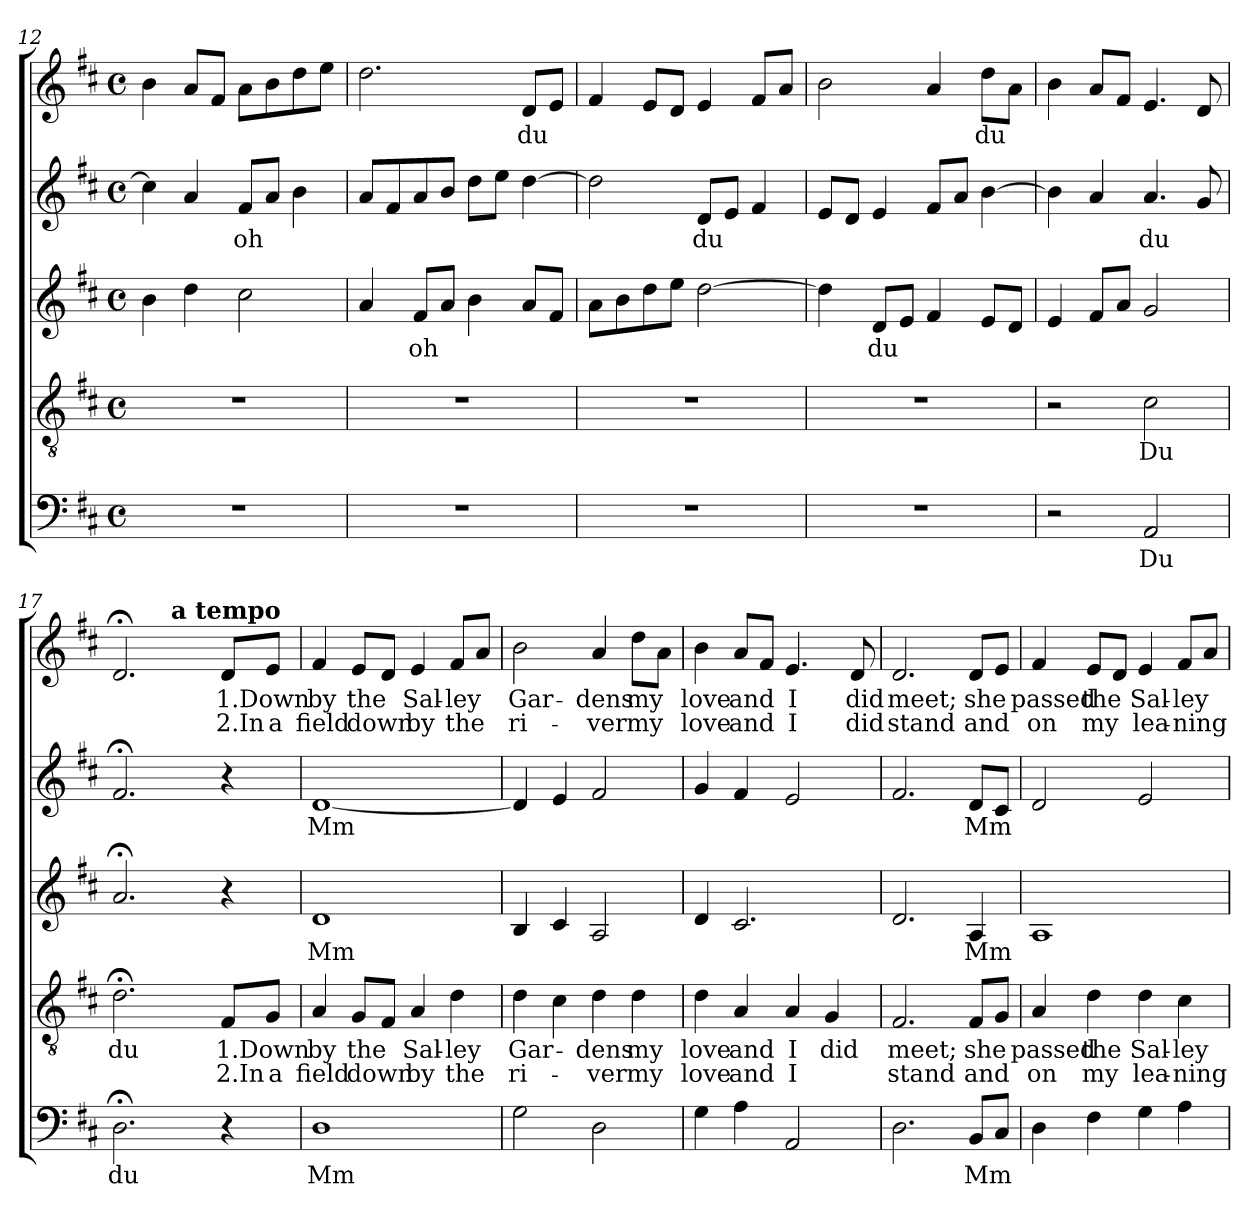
**kern	**text	**kern	**text	**text	**kern	**text	**kern	**text	**kern	**text	**text
*part5	*part5	*part4	*part4	*part4	*part3	*part3	*part2	*part2	*part1	*part1	*part1
*staff5	*staff5	*staff4	*staff4	*staff4	*staff3	*staff3	*staff2	*staff2	*staff1	*staff1	*staff1
*clefF4	*	*clefGv2	*	*	*clefG2	*	*clefG2	*	*clefG2	*	*
*k[f#c#]	*	*k[f#c#]	*	*	*k[f#c#]	*	*k[f#c#]	*	*k[f#c#]	*	*
*D:	*	*D:	*	*	*D:	*	*D:	*	*D:	*	*
*M4/4	*	*M4/4	*	*	*M4/4	*	*M4/4	*	*M4/4	*	*
*met(c)	*	*met(c)	*	*	*met(c)	*	*met(c)	*	*met(c)	*	*
=12	=12	=12	=12	=12	=12	=12	=12	=12	=12	=12	=12
1r	.	1r	.	.	4b\	.	4cc#\]	.	4b\	.	.
.	.	.	.	.	4dd\	.	4a/	.	8a/L	.	.
.	.	.	.	.	.	.	.	.	8f#/J	.	.
!	!	!	!	!	!	!	!	!LO:LY:b	!	!	!
.	.	.	.	.	2cc#\	.	8f#/L	oh	8a\L	.	.
.	.	.	.	.	.	.	8a/J	.	8b\	.	.
.	.	.	.	.	.	.	4b\	.	8dd\	.	.
.	.	.	.	.	.	.	.	.	8ee\J	.	.
!!LO:PB:g=z
=13	=13	=13	=13	=13	=13	=13	=13	=13	=13	=13	=13
1r	.	1r	.	.	4a/	.	8a/L	.	2.dd\	.	.
.	.	.	.	.	.	.	8f#/	.	.	.	.
!	!	!	!	!	!	!LO:LY:b	!	!	!	!	!
.	.	.	.	.	8f#/L	oh	8a/	.	.	.	.
.	.	.	.	.	8a/J	.	8b/J	.	.	.	.
.	.	.	.	.	4b\	.	8dd\L	.	.	.	.
.	.	.	.	.	.	.	8ee\J	.	.	.	.
!	!	!	!	!	!	!	!	!	!	!LO:LY:b	!
.	.	.	.	.	8a/L	.	[4dd\	.	8d/L	du	.
.	.	.	.	.	8f#/J	.	.	.	8e/J	.	.
=14	=14	=14	=14	=14	=14	=14	=14	=14	=14	=14	=14
1r	.	1r	.	.	8a\L	.	2dd\]	.	4f#/	.	.
.	.	.	.	.	8b\	.	.	.	.	.	.
.	.	.	.	.	8dd\	.	.	.	8e/L	.	.
.	.	.	.	.	8ee\J	.	.	.	8d/J	.	.
!	!	!	!	!	!	!	!	!LO:LY:b	!	!	!
.	.	.	.	.	[2dd\	.	8d/L	du	4e/	.	.
.	.	.	.	.	.	.	8e/J	.	.	.	.
.	.	.	.	.	.	.	4f#/	.	8f#/L	.	.
.	.	.	.	.	.	.	.	.	8a/J	.	.
=15	=15	=15	=15	=15	=15	=15	=15	=15	=15	=15	=15
1r	.	1r	.	.	4dd\]	.	8e/L	.	2b\	.	.
.	.	.	.	.	.	.	8d/J	.	.	.	.
!	!	!	!	!	!	!LO:LY:b	!	!	!	!	!
.	.	.	.	.	8d/L	du	4e/	.	.	.	.
.	.	.	.	.	8e/J	.	.	.	.	.	.
.	.	.	.	.	4f#/	.	8f#/L	.	4a/	.	.
.	.	.	.	.	.	.	8a/J	.	.	.	.
!	!	!	!	!	!	!	!	!	!	!LO:LY:b	!
.	.	.	.	.	8e/L	.	[4b\	.	8dd\L	du	.
.	.	.	.	.	8d/J	.	.	.	8a\J	.	.
=16	=16	=16	=16	=16	=16	=16	=16	=16	=16	=16	=16
2r	.	2r	.	.	4e/	.	4b\]	.	4b\	.	.
.	.	.	.	.	8f#/L	.	4a/	.	8a/L	.	.
.	.	.	.	.	8a/J	.	.	.	8f#/J	.	.
!	!LO:LY:b	!	!LO:LY:b	!	!	!	!	!LO:LY:b	!	!	!
2AA/	Du	2c#\	Du	.	2g/	.	4.a/	du	4.e/	.	.
.	.	.	.	.	.	.	8g/	.	8d/	.	.
=17	=17	=17	=17	=17	=17	=17	=17	=17	=17	=17	=17
!	!LO:LY:b	!	!LO:LY:b	!	!	!	!	!	!	!	!
*	*	*	*	*	*	*	*	*	*^	*	*
*	*	*	*	*	*	*	*	*	*	*^	*	*
2.D;<\	du	2.d;<\	du	.	2.a;</	.	2.f#;</	.	2.d;</	4...ryy	2ryy	.	.
!	!	!	!	!	!	!	!	!	!	!LO:TX:a:B:t=a tempo	!	!	!
.	.	.	.	.	.	.	.	.	.	2ryy	.	.	.
.	.	.	.	.	.	.	.	.	.	.	4ryy	.	.
!	!	!	!LO:LY:b	!LO:LY:b	!	!	!	!	!	!	!	!LO:LY:b	!LO:LY:b
4r	.	8F#/L	1.Down	2.In	4r	.	4r	.	8d/L	.	32ryy	1.Down	2.In
.	.	.	.	.	.	.	.	.	.	.	8..ryy	.	.
!	!	!	!	!LO:LY:b	!	!	!	!	!	!	!	!	!LO:LY:b
.	.	8G/J	.	a	.	.	.	.	8e/J	.	.	.	a
.	.	.	.	.	.	.	.	.	.	32ryy	.	.	.
!!LO:LB:g=z
=18	=18	=18	=18	=18	=18	=18	=18	=18	=18	=18	=18	=18	=18
!	!LO:LY:b	!	!LO:LY:b	!LO:LY:b	!	!LO:LY:b	!	!LO:LY:b	!	!	!	!LO:LY:b	!LO:LY:b
*	*	*	*	*	*	*	*	*	*v	*v	*v	*	*
1D	Mm	4A/	by	field	1d	Mm	[1d	Mm	4f#/	by	field
!	!	!	!LO:LY:b	!LO:LY:b	!	!	!	!	!	!LO:LY:b	!LO:LY:b
.	.	8G/L	the	down	.	.	.	.	8e/L	the	down
.	.	8F#/J	.	.	.	.	.	.	8d/J	.	.
!	!	!	!LO:LY:b	!LO:LY:b	!	!	!	!	!	!LO:LY:b	!LO:LY:b
.	.	4A/	Sal-	by	.	.	.	.	4e/	Sal-	by
!	!	!	!LO:LY:b	!LO:LY:b	!	!	!	!	!	!LO:LY:b	!LO:LY:b
.	.	4d\	-ley	the	.	.	.	.	8f#/L	-ley	the
.	.	.	.	.	.	.	.	.	8a/J	.	.
=19	=19	=19	=19	=19	=19	=19	=19	=19	=19	=19	=19
!	!	!	!LO:LY:b	!LO:LY:b	!	!	!	!	!	!LO:LY:b	!LO:LY:b
2G\	.	4d\	Gar-	ri-	4B/	.	4d/]	.	2b\	Gar-	ri-
.	.	4c#\	.	.	4c#/	.	4e/	.	.	.	.
!	!	!	!LO:LY:b	!LO:LY:b	!	!	!	!	!	!LO:LY:b	!LO:LY:b
2D\	.	4d\	-dens	-ver	2A/	.	2f#/	.	4a/	-dens	-ver
!	!	!	!LO:LY:b	!LO:LY:b	!	!	!	!	!	!LO:LY:b	!LO:LY:b
.	.	4d\	my	my	.	.	.	.	8dd\L	my	my
.	.	.	.	.	.	.	.	.	8a\J	.	.
=20	=20	=20	=20	=20	=20	=20	=20	=20	=20	=20	=20
!	!	!	!LO:LY:b	!LO:LY:b	!	!	!	!	!	!LO:LY:b	!LO:LY:b
4G\	.	4d\	love	love	4d/	.	4g/	.	4b\	love	love
!	!	!	!LO:LY:b	!LO:LY:b	!	!	!	!	!	!LO:LY:b	!LO:LY:b
4A\	.	4A/	and	and	2.c#/	.	4f#/	.	8a/L	and	and
.	.	.	.	.	.	.	.	.	8f#/J	.	.
!	!	!	!LO:LY:b	!LO:LY:b	!	!	!	!	!	!LO:LY:b	!LO:LY:b
2AA/	.	4A/	I	I	.	.	2e/	.	4.e/	I	I
!	!	!	!LO:LY:b	!	!	!	!	!	!	!	!
.	.	4G/	did	.	.	.	.	.	.	.	.
!	!	!	!	!	!	!	!	!	!	!LO:LY:b	!LO:LY:b
.	.	.	.	.	.	.	.	.	8d/	did	did
=21	=21	=21	=21	=21	=21	=21	=21	=21	=21	=21	=21
!	!	!	!LO:LY:b	!LO:LY:b	!	!	!	!	!	!LO:LY:b	!LO:LY:b
2.D\	.	2.F#/	meet;	stand	2.d/	.	2.f#/	.	2.d/	meet;	stand
!	!LO:LY:b	!	!LO:LY:b	!LO:LY:b	!	!LO:LY:b	!	!LO:LY:b	!	!LO:LY:b	!LO:LY:b
8BB/L	Mm	8F#/L	she	and	4A/	Mm	8d/L	Mm	8d/L	she	and
8C#/J	.	8G/J	.	.	.	.	8c#/J	.	8e/J	.	.
=22	=22	=22	=22	=22	=22	=22	=22	=22	=22	=22	=22
!	!	!	!LO:LY:b	!LO:LY:b	!	!	!	!	!	!LO:LY:b	!LO:LY:b
4D\	.	4A/	passed	on	1A	.	2d/	.	4f#/	passed	on
!	!	!	!LO:LY:b	!LO:LY:b	!	!	!	!	!	!LO:LY:b	!LO:LY:b
4F#\	.	4d\	the	my	.	.	.	.	8e/L	the	my
.	.	.	.	.	.	.	.	.	8d/J	.	.
!	!	!	!LO:LY:b	!LO:LY:b	!	!	!	!	!	!LO:LY:b	!LO:LY:b
4G\	.	4d\	Sal-	lea-	.	.	2e/	.	4e/	Sal-	lea-
!	!	!	!LO:LY:b	!LO:LY:b	!	!	!	!	!	!LO:LY:b	!LO:LY:b
4A\	.	4c#\	-ley	-ning	.	.	.	.	8f#/L	-ley	-ning
.	.	.	.	.	.	.	.	.	8a/J	.	.
=	=	=	=	=	=	=	=	=	=	=	=
*-	*-	*-	*-	*-	*-	*-	*-	*-	*-	*-	*-
